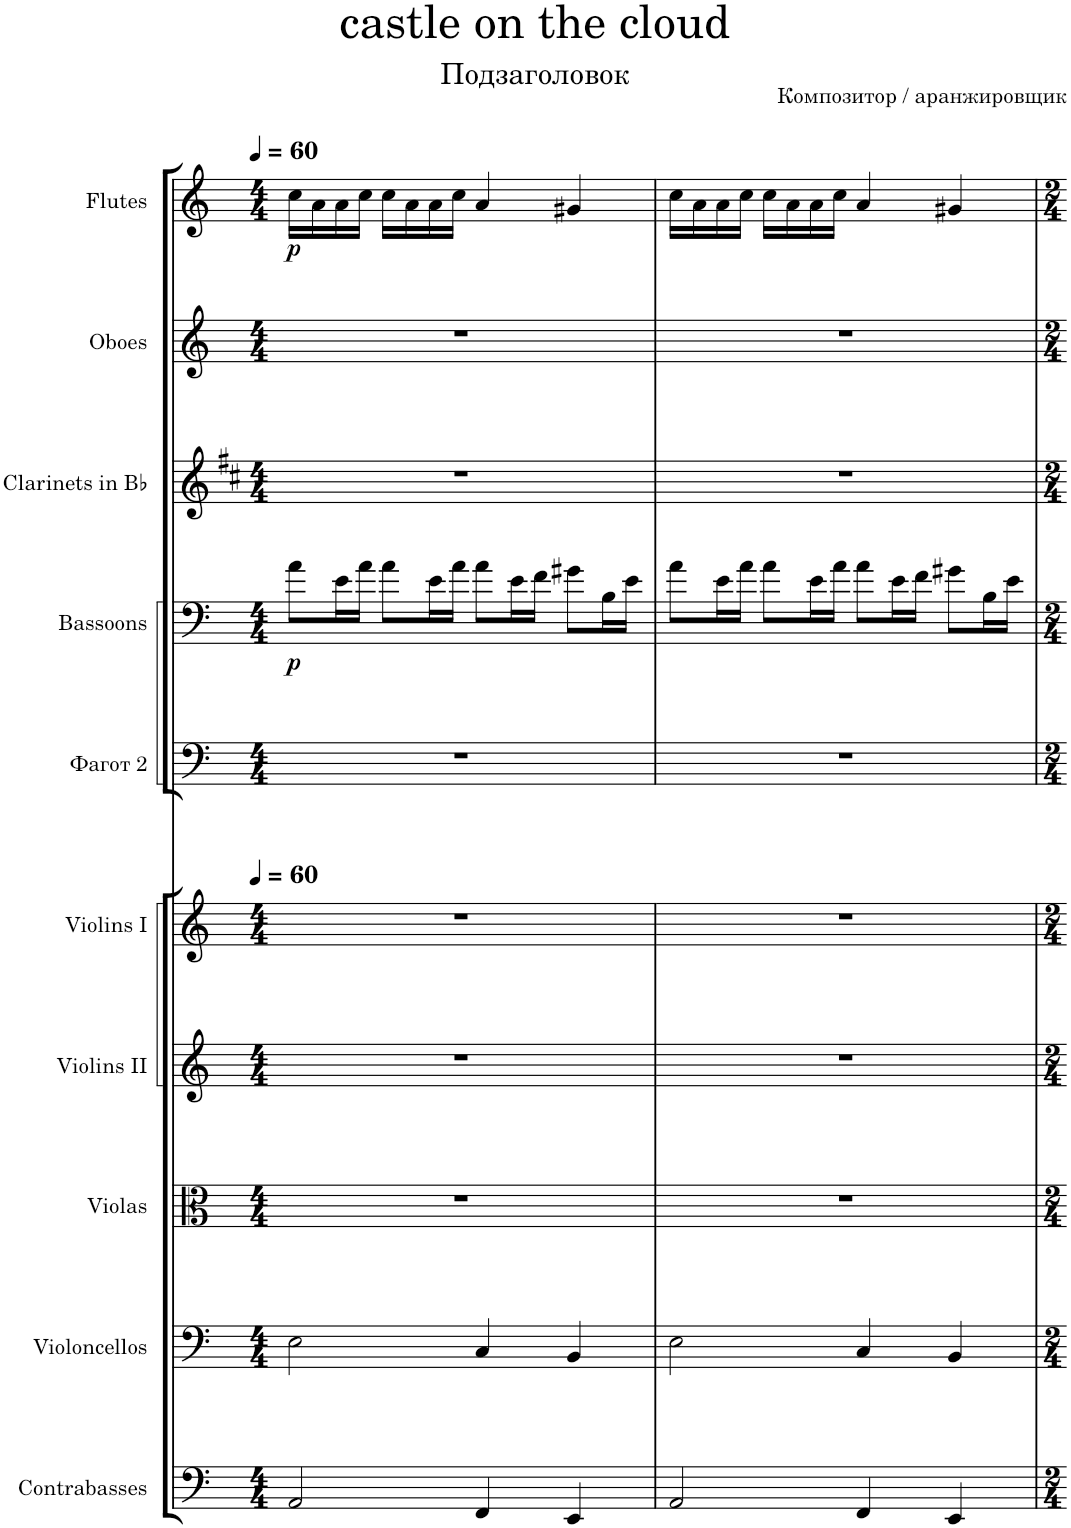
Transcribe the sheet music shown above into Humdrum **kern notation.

**kern	**kern	**kern	**kern	**kern	**kern	**kern	**dynam	**kern	**kern	**kern	**dynam
*part10	*part9	*part8	*part7	*part6	*part5	*part4	*part4	*part3	*part2	*part1	*part1
*staff10	*staff9	*staff8	*staff7	*staff6	*staff5	*staff4	*staff4	*staff3	*staff2	*staff1	*staff1
*I"Contrabasses	*I"Violoncellos	*I"Violas	*I"Violins II	*I"Violins I	*I"Фагот 2	*I"Bassoons	*	*I"Clarinets in Bb	*I"Oboes	*I"Flutes	*
*I'Cb.	*I'Vc.	*I'Vla.	*I'Vln. II	*I'Vln. I	*	*I'Bsn.	*	*	*I'Ob.	*I'Fl.	*
*clefF4	*clefF4	*clefC3	*clefG2	*clefG2	*clefF4	*clefF4	*	*clefG2	*clefG2	*clefG2	*
*Trd7c12	*	*	*	*	*	*	*	*Trd1c2	*	*	*
*k[]	*k[]	*k[]	*k[]	*k[]	*k[]	*k[]	*	*k[f#c#]	*k[]	*k[]	*
*M4/4	*M4/4	*M4/4	*M4/4	*M4/4	*M4/4	*M4/4	*	*M4/4	*M4/4	*M4/4	*
*MM60	*MM60	*MM60	*MM60	*MM60	*MM60	*MM60	*	*MM60	*MM60	*MM60	*
=1	=1	=1	=1	=1	=1	=1	=1	=1	=1	=1	=1
!	!	!	!	!	!	!	!LO:DY:b	!	!	!	!LO:DY:b
2AA/	2E\	1r	1r	1r	1r	8a\L	p	1r	1r	16cc\LL	p
.	.	.	.	.	.	.	.	.	.	16a\	.
.	.	.	.	.	.	16e\L	.	.	.	16a\	.
.	.	.	.	.	.	16a\JJ	.	.	.	16cc\JJ	.
.	.	.	.	.	.	8a\L	.	.	.	16cc\LL	.
.	.	.	.	.	.	.	.	.	.	16a\	.
.	.	.	.	.	.	16e\L	.	.	.	16a\	.
.	.	.	.	.	.	16a\JJ	.	.	.	16cc\JJ	.
4FF/	4C/	.	.	.	.	8a\L	.	.	.	4a/	.
.	.	.	.	.	.	16e\L	.	.	.	.	.
.	.	.	.	.	.	16f\JJ	.	.	.	.	.
4EE/	4BB/	.	.	.	.	8g#X\L	.	.	.	4g#X/	.
.	.	.	.	.	.	16B\L	.	.	.	.	.
.	.	.	.	.	.	16e\JJ	.	.	.	.	.
=2	=2	=2	=2	=2	=2	=2	=2	=2	=2	=2	=2
2AA/	2E\	1r	1r	1r	1r	8a\L	.	1r	1r	16cc\LL	.
.	.	.	.	.	.	.	.	.	.	16a\	.
.	.	.	.	.	.	16e\L	.	.	.	16a\	.
.	.	.	.	.	.	16a\JJ	.	.	.	16cc\JJ	.
.	.	.	.	.	.	8a\L	.	.	.	16cc\LL	.
.	.	.	.	.	.	.	.	.	.	16a\	.
.	.	.	.	.	.	16e\L	.	.	.	16a\	.
.	.	.	.	.	.	16a\JJ	.	.	.	16cc\JJ	.
4FF/	4C/	.	.	.	.	8a\L	.	.	.	4a/	.
.	.	.	.	.	.	16e\L	.	.	.	.	.
.	.	.	.	.	.	16f\JJ	.	.	.	.	.
4EE/	4BB/	.	.	.	.	8g#X\L	.	.	.	4g#X/	.
.	.	.	.	.	.	16B\L	.	.	.	.	.
.	.	.	.	.	.	16e\JJ	.	.	.	.	.
=	=	=	=	=	=	=	=	=	=	=	=
*-	*-	*-	*-	*-	*-	*-	*-	*-	*-	*-	*-
